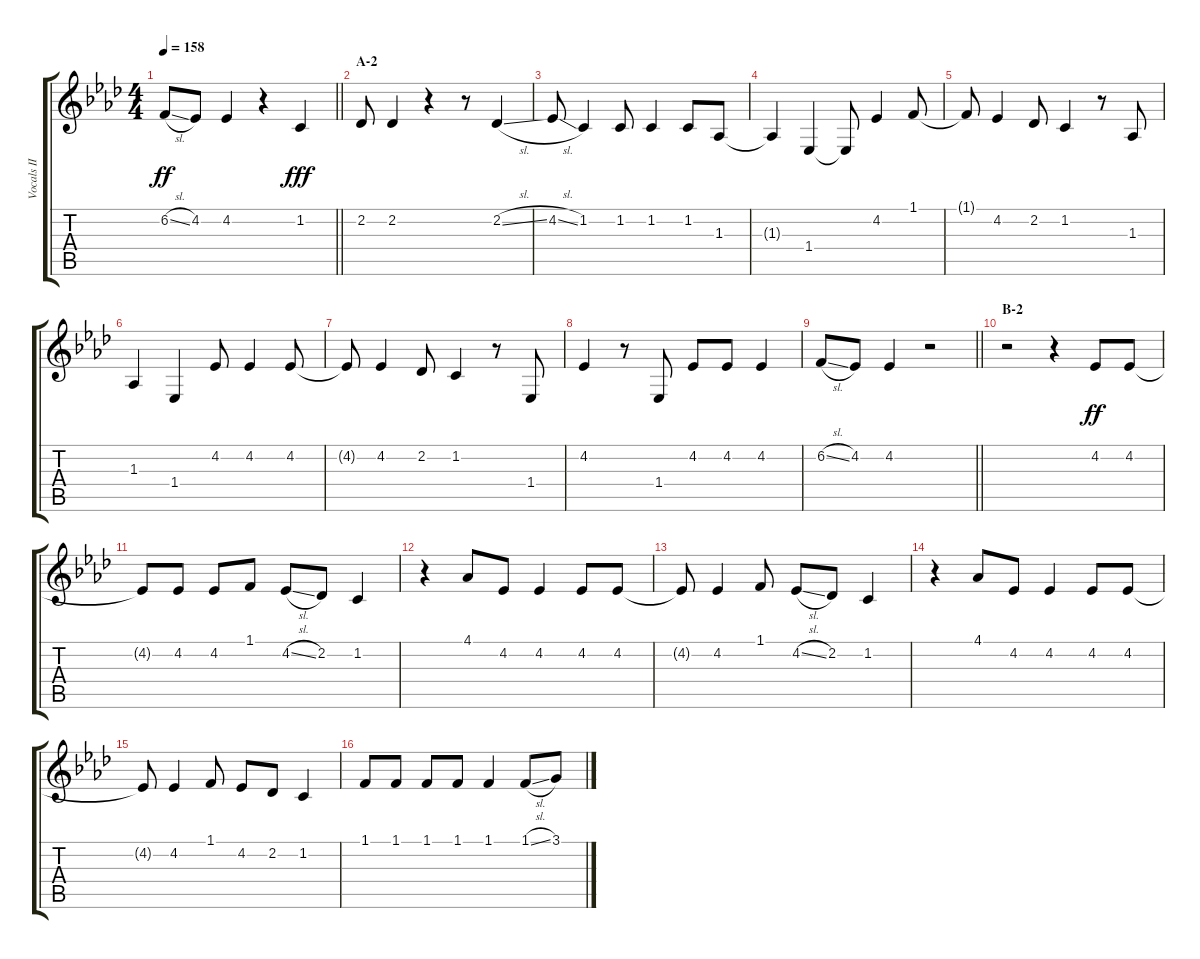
\track ("Vocals II" "Vocals II") {instrument voiceoohs}
\staff {score tabs}
\tuning (E4 B3 G3 D3 A2 E2) {hide}
\ts (4 4)
\tempo 158
\clef g2
\barLineRight lightlight
\ks ab
6.2{sl}.8{dy ff} 4.2.8 4.2.4 r.4 1.2.4{dy fff} |
\section ("" "A-2")
2.2.8 2.2.4 r.4 r.8 2.2{sl}.4 |
4.2{sl}.8 1.2.4 1.2.8 1.2.4 1.2.8 1.3.8 |
1.3{t}.4 1.4.4 1.4{t}.8 4.2.4 1.1.8 |
1.1{t}.8 4.2.4 2.2.8 1.2.4 r.8 1.3.8 |
1.3.4 1.4.4 4.2.8 4.2.4 4.2.8 |
4.2{t}.8 4.2.4 2.2.8 1.2.4 r.8 1.4.8 |
4.2.4 r.8 1.4.8 4.2.8 4.2.8 4.2.4 |
\barLineRight lightlight
6.2{sl}.8 4.2.8 4.2.4 r.2 |
\section ("" "B-2")
r.2 r.4 4.2.8{dy ff} 4.2.8 |
4.2{t}.8 4.2.8 4.2.8 1.1.8 4.2{sl}.8 2.2.8 1.2.4 |
r.4 4.1.8 4.2.8 4.2.4 4.2.8 4.2.8 |
4.2{t}.8 4.2.4 1.1.8 4.2{sl}.8 2.2.8 1.2.4 |
r.4 4.1.8 4.2.8 4.2.4 4.2.8 4.2.8 |
4.2{t}.8 4.2.4 1.1.8 4.2.8 2.2.8 1.2.4 |
1.1.8 1.1.8 1.1.8 1.1.8 1.1.4 1.1{sl}.8 3.1.8
